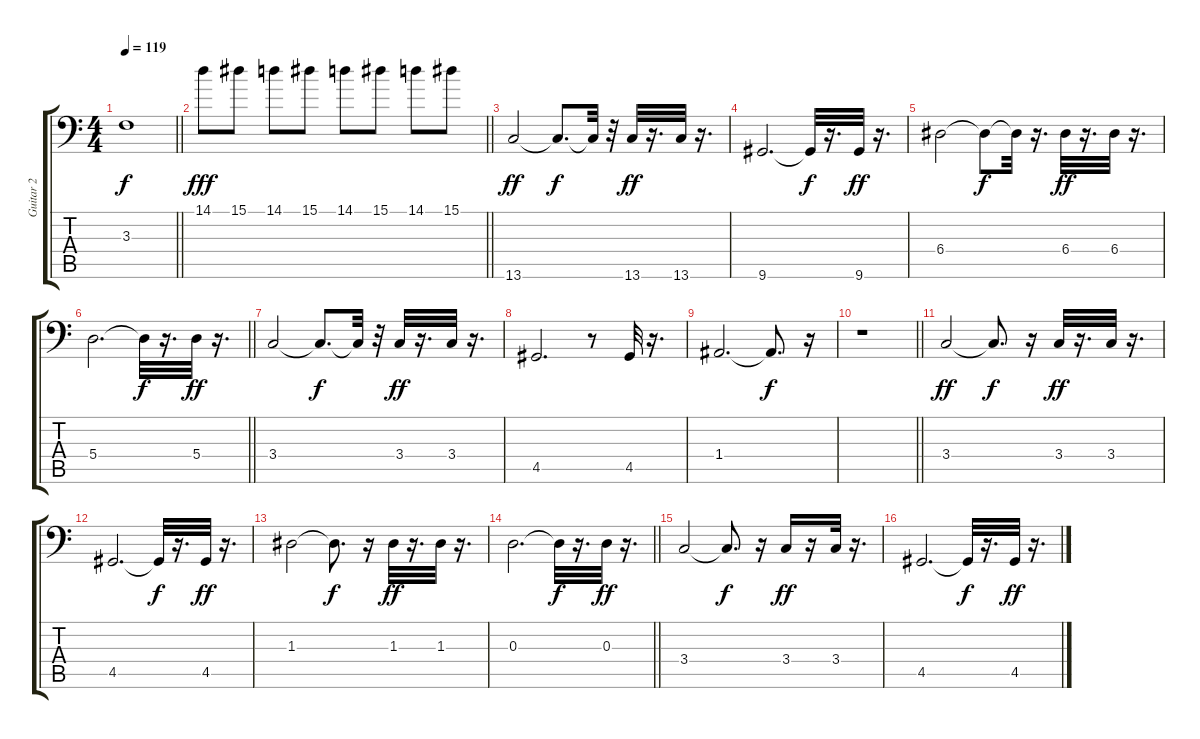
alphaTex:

\track ("Guitar 2" "Guitar 2") {instrument distortionguitar}
\staff {score tabs}
\tuning (C3 G2 D2 A1 E1 B0) {hide}
\ts (4 4)
\tempo 119
\clef f4
\barLineRight lightlight
\ks c
3.3{t}.1{dy f} |
\barLineRight lightlight
14.1.8{dy fff} 15.1.8 14.1.8 15.1.8 14.1.8 15.1.8 14.1.8 15.1.8 |
13.6.2{dy ff} 13.6{t}.8{d dy f} 13.6{t}.32 r.32 13.6.32{dy ff} r.16{d} 13.6.32 r.16{d} |
9.6.2{d} 9.6{t}.32{dy f} r.16{d} 9.6.32{dy ff} r.16{d} |
6.4.2 6.4{t}.8{dy f} 6.4{t}.32 r.16{d} 6.4.32{dy ff} r.16{d} 6.4.32 r.16{d} |
\barLineRight lightlight
5.4.2{d} 5.4{t}.32{dy f} r.16{d} 5.4.32{dy ff} r.16{d} |
3.4.2 3.4{t}.8{d dy f} 3.4{t}.32 r.32 3.4.32{dy ff} r.16{d} 3.4.32 r.16{d} |
4.5.2{d} r.8 4.5.32 r.16{d} |
1.4.2{d} 1.4{t}.8{d dy f} r.16 |
\barLineRight lightlight
r.1 |
3.4.2{dy ff} 3.4{t}.8{d dy f} r.16 3.4.32{dy ff} r.16{d} 3.4.32 r.16{d} |
4.5.2{d} 4.5{t}.32{dy f} r.16{d} 4.5.32{dy ff} r.16{d} |
1.3.2 1.3{t}.8{d dy f} r.16 1.3.32{dy ff} r.16{d} 1.3.32 r.16{d} |
\barLineRight lightlight
0.3.2{d} 0.3{t}.32{dy f} r.16{d} 0.3.32{dy ff} r.16{d} |
3.4.2 3.4{t}.8{d dy f} r.16 3.4.16{dy ff} r.16 3.4.32 r.16{d} |
4.5.2{d} 4.5{t}.32{dy f} r.16{d} 4.5.32{dy ff} r.16{d}
